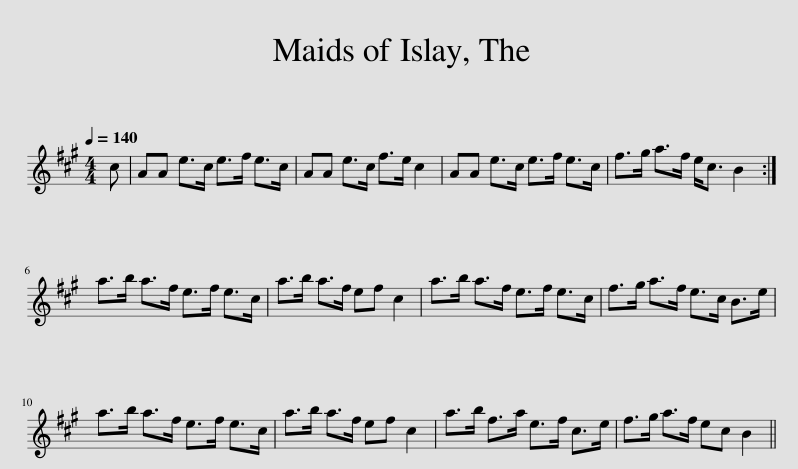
X:1
L:1/8
Q:1/4=140
M:4/4
I:linebreak $
K:A
V:1 treble
V:1
 c | AA e>c e>f e>c | AA e>c f>e c2 | AA e>c e>f e>c | f>g a>f e<c B2 :|$ %5
 a>b a>f e>f e>c | a>b a>f ef c2 | a>b a>f e>f e>c | f>g a>f e>c B>e |$ a>b a>f e>f e>c | %10
 a>b a>f ef c2 | a>b f>a e>f c>e | f>g a>f ec B2 || %13
